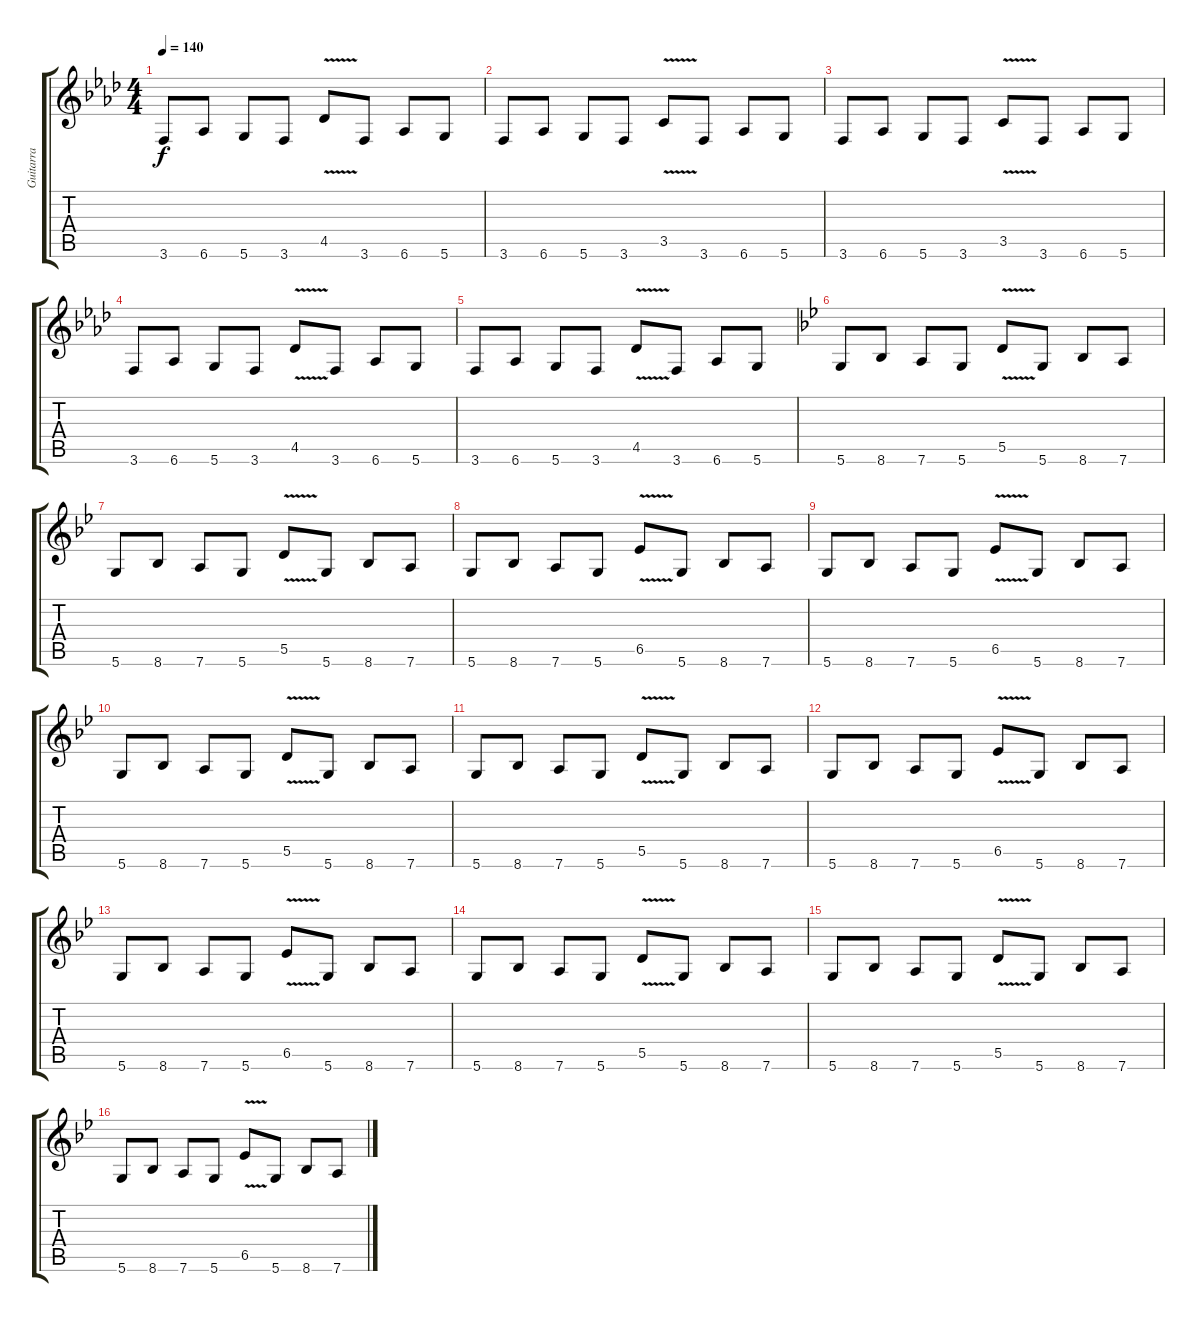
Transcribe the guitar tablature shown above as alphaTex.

\track ("Guitarra" "Guitarra") {instrument overdrivenguitar}
\staff {score tabs}
\tuning (E4 B3 G3 D3 A2 D2) {hide}
\ts (4 4)
\tempo 140
\clef g2
\ks fminor
3.6.8{dy f} 6.6.8 5.6.8 3.6.8 4.5{v}.8 3.6.8 6.6.8 5.6.8 |
3.6.8 6.6.8 5.6.8 3.6.8 3.5{v}.8 3.6.8 6.6.8 5.6.8 |
3.6.8 6.6.8 5.6.8 3.6.8 3.5{v}.8 3.6.8 6.6.8 5.6.8 |
3.6.8 6.6.8 5.6.8 3.6.8 4.5{v}.8 3.6.8 6.6.8 5.6.8 |
3.6.8 6.6.8 5.6.8 3.6.8 4.5{v}.8 3.6.8 6.6.8 5.6.8 |
\ks gminor
5.6.8 8.6.8 7.6.8 5.6.8 5.5{v}.8 5.6.8 8.6.8 7.6.8 |
5.6.8 8.6.8 7.6.8 5.6.8 5.5{v}.8 5.6.8 8.6.8 7.6.8 |
5.6.8 8.6.8 7.6.8 5.6.8 6.5{v}.8 5.6.8 8.6.8 7.6.8 |
5.6.8 8.6.8 7.6.8 5.6.8 6.5{v}.8 5.6.8 8.6.8 7.6.8 |
5.6.8 8.6.8 7.6.8 5.6.8 5.5{v}.8 5.6.8 8.6.8 7.6.8 |
5.6.8 8.6.8 7.6.8 5.6.8 5.5{v}.8 5.6.8 8.6.8 7.6.8 |
5.6.8 8.6.8 7.6.8 5.6.8 6.5{v}.8 5.6.8 8.6.8 7.6.8 |
5.6.8 8.6.8 7.6.8 5.6.8 6.5{v}.8 5.6.8 8.6.8 7.6.8 |
5.6.8 8.6.8 7.6.8 5.6.8 5.5{v}.8 5.6.8 8.6.8 7.6.8 |
5.6.8 8.6.8 7.6.8 5.6.8 5.5{v}.8 5.6.8 8.6.8 7.6.8 |
5.6.8 8.6.8 7.6.8 5.6.8 6.5{v}.8 5.6.8 8.6.8 7.6.8
